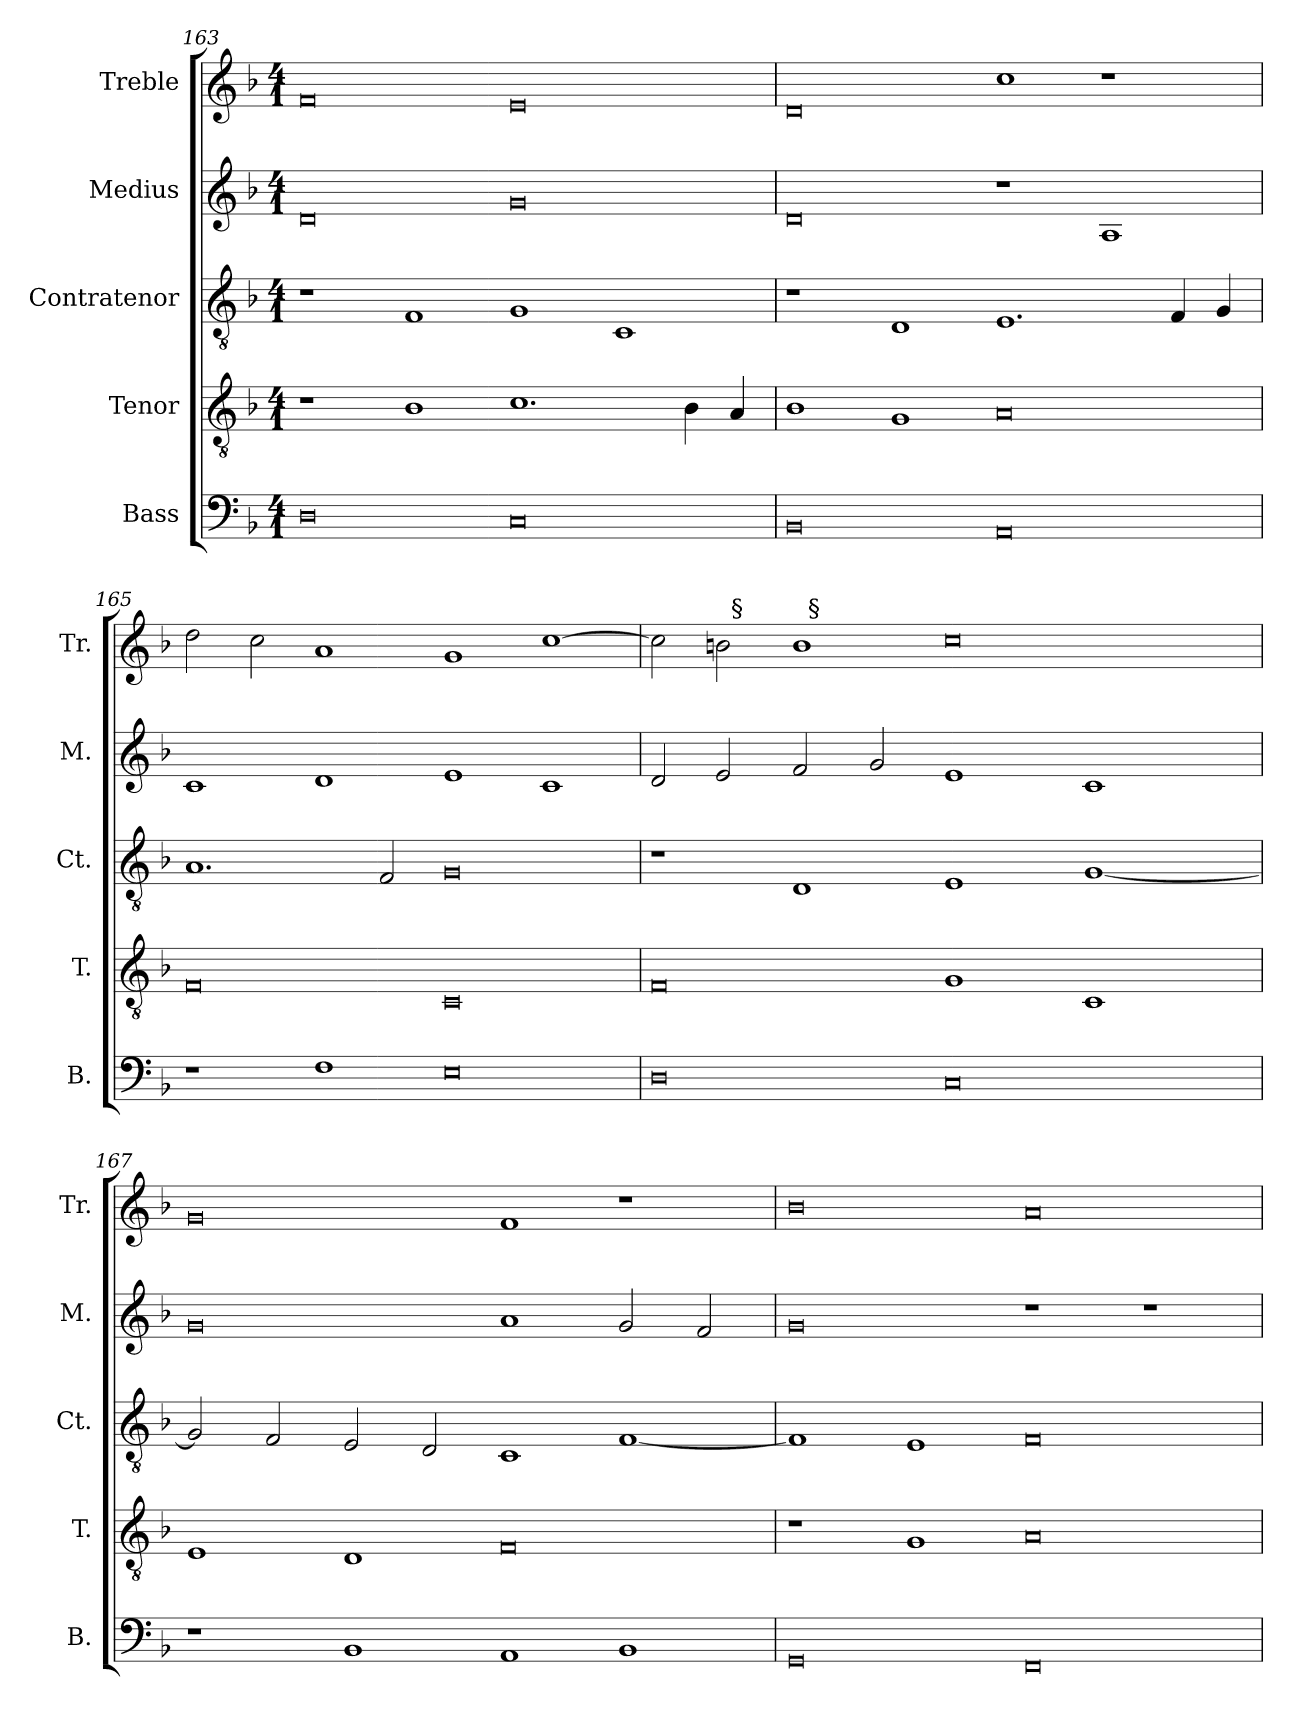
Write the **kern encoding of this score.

**kern	**kern	**kern	**kern	**kern
*part5	*part4	*part3	*part2	*part1
*staff5	*staff4	*staff3	*staff2	*staff1
*I"Bass	*I"Tenor	*I"Contratenor	*I"Medius	*I"Treble
*I'B.	*I'T.	*I'Ct.	*I'M.	*I'Tr.
*clefF4	*clefGv2	*clefGv2	*clefG2	*clefG2
*	*ITrd7c12	*ITrd7c12	*	*
*k[b-]	*k[b-]	*k[b-]	*k[b-]	*k[b-]
*d:	*d:	*d:	*d:	*d:
*M4/1	*M4/1	*M4/1	*M4/1	*M4/1
=163	=163	=163	=163	=163
0Di	1r	1r	0di	0fi
.	1BB-i	1FFi	.	.
0Ci	1.Ci	1GGi	0gi	0ei
.	.	1CCi	.	.
.	4BB-i\	.	.	.
.	4AAi/	.	.	.
=164	=164	=164	=164	=164
0BB-i	1BB-i	1r	0di	0di
.	1GGi	1DDi	.	.
0AAi	0AAi	1.EEi	1r	1cci
.	.	.	1Ai	1r
.	.	4FFi/	.	.
.	.	4GGi/	.	.
!!LO:PB:g=z
=165	=165	=165	=165	=165
1r	0FFi	1.AAi	1ci	2ddi\
.	.	.	.	2cci\
1Fi	.	.	1di	1ai
.	.	2FFi/	.	.
0Ei	0CCi	0GGi	1ei	1gi
.	.	.	1ci	[>1cci
=166	=166	=166	=166	=166
*	*	*	*	*^
*	*	*	*	*	*^
0Di	0FFi	1r	2di/	2cci\]	2ryy	1ryy
.	.	.	2ei/	2bi\	32ryy	.
.	.	.	.	.	256ryy	.
!	!	!	!	!	!LO:TX:a:t=§	!
.	.	.	.	.	1ryy	.
.	.	1DDi	2fi/	1bi	.	32ryy
.	.	.	.	.	.	256ryy
!	!	!	!	!	!	!LO:TX:a:t=§
.	.	.	.	.	.	1ryy
.	.	.	2gi/	.	.	.
.	.	.	.	.	1ryy	.
0Ci	1GGi	1EEi	1ei	0cci	.	.
.	.	.	.	.	.	1ryy
.	.	.	.	.	1ryy	.
.	1CCi	[<1GGi	1ci	.	.	.
.	.	.	.	.	.	2ryy
.	.	.	.	.	4ryy	4ryy
.	.	.	.	.	8ryy	8ryy
.	.	.	.	.	16ryy	16ryy
.	.	.	.	.	64..ryy	64..ryy
*	*	*	*	*v	*v	*v
=167	=167	=167	=167	=167
1r	1EEi	2GGi/]	0gi	0gi
.	.	2FFi/	.	.
1BB-i	1DDi	2EEi/	.	.
.	.	2DDi/	.	.
1AAi	0FFi	1CCi	1ai	1fi
1BB-i	.	[<1FFi	2gi/	1r
.	.	.	2fi/	.
!!LO:LB:g=z
=168	=168	=168	=168	=168
0GGi	1r	1FFi]	0gi	0b-i
.	1GGi	1EEi	.	.
0FFi	0AAi	0FFi	1r	0ai
.	.	.	1r	.
=	=	=	=	=
*-	*-	*-	*-	*-
